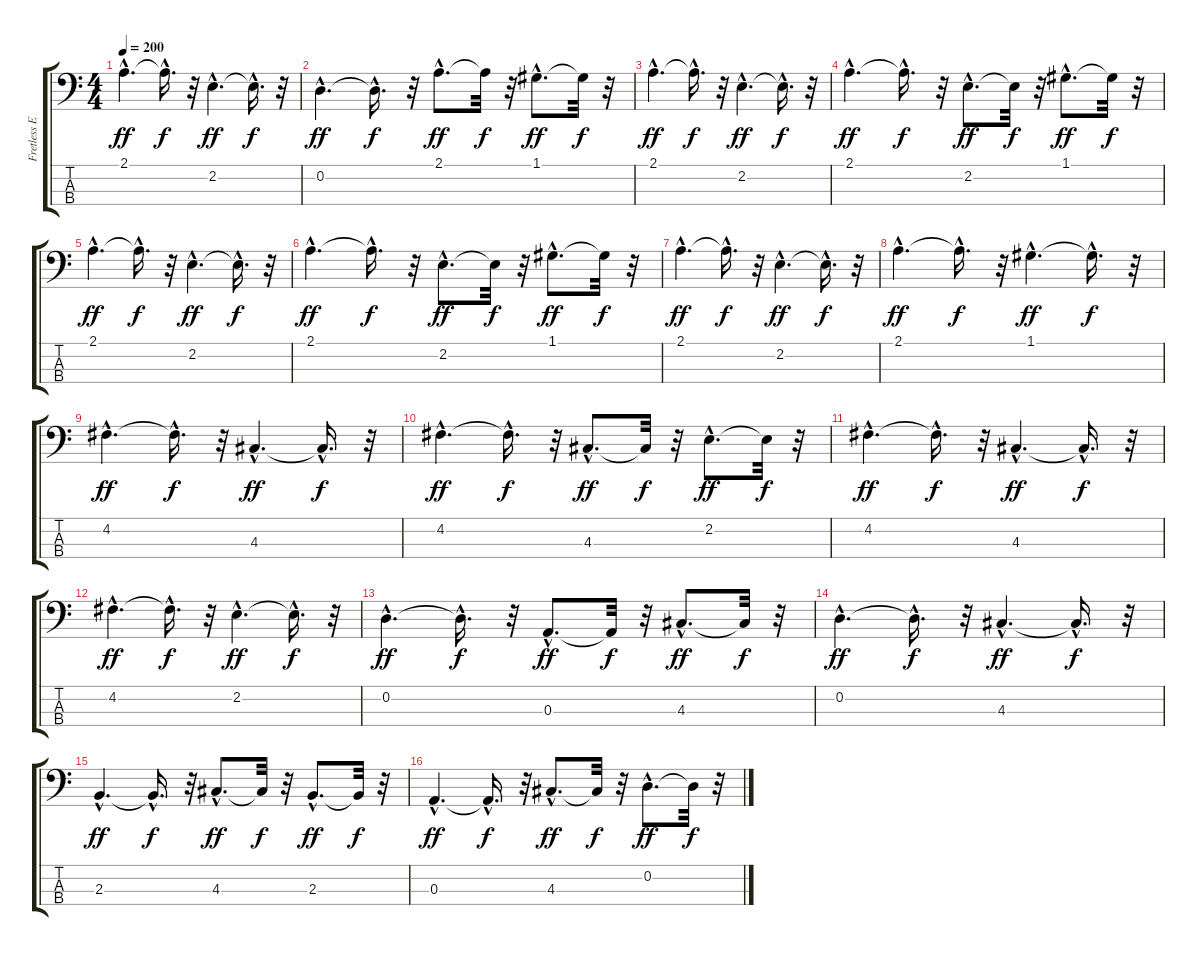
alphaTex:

\track ("Fretless E.Bass" "Fretless E") {instrument fretlessbass}
\staff {score tabs}
\tuning (G2 D2 A1 E1) {hide}
\ts (4 4)
\tempo 200
\clef f4
\ks c
2.1{hac}.4{d dy ff} 2.1{hac t}.16{d dy f} r.32 2.2{hac}.4{d dy ff} 2.2{hac t}.16{d dy f} r.32 |
0.2{hac}.4{d dy ff} 0.2{hac t}.16{d dy f} r.32 2.1{hac}.8{d dy ff} 2.1{t}.32{dy f} r.32 1.1{hac}.8{d dy ff} 1.1{t}.32{dy f} r.32 |
2.1{hac}.4{d dy ff} 2.1{hac t}.16{d dy f} r.32 2.2{hac}.4{d dy ff} 2.2{hac t}.16{d dy f} r.32 |
2.1{hac}.4{d dy ff} 2.1{hac t}.16{d dy f} r.32 2.2{hac}.8{d dy ff} 2.2{t}.32{dy f} r.32 1.1{hac}.8{d dy ff} 1.1{t}.32{dy f} r.32 |
2.1{hac}.4{d dy ff} 2.1{hac t}.16{d dy f} r.32 2.2{hac}.4{d dy ff} 2.2{hac t}.16{d dy f} r.32 |
2.1{hac}.4{d dy ff} 2.1{hac t}.16{d dy f} r.32 2.2{hac}.8{d dy ff} 2.2{t}.32{dy f} r.32 1.1{hac}.8{d dy ff} 1.1{t}.32{dy f} r.32 |
2.1{hac}.4{d dy ff} 2.1{hac t}.16{d dy f} r.32 2.2{hac}.4{d dy ff} 2.2{hac t}.16{d dy f} r.32 |
2.1{hac}.4{d dy ff} 2.1{hac t}.16{d dy f} r.32 1.1{hac}.4{d dy ff} 1.1{hac t}.16{d dy f} r.32 |
4.2{hac}.4{d dy ff} 4.2{hac t}.16{d dy f} r.32 4.3{hac}.4{d dy ff} 4.3{hac t}.16{d dy f} r.32 |
4.2{hac}.4{d dy ff} 4.2{hac t}.16{d dy f} r.32 4.3{hac}.8{d dy ff} 4.3{t}.32{dy f} r.32 2.2{hac}.8{d dy ff} 2.2{t}.32{dy f} r.32 |
4.2{hac}.4{d dy ff} 4.2{hac t}.16{d dy f} r.32 4.3{hac}.4{d dy ff} 4.3{hac t}.16{d dy f} r.32 |
4.2{hac}.4{d dy ff} 4.2{hac t}.16{d dy f} r.32 2.2{hac}.4{d dy ff} 2.2{hac t}.16{d dy f} r.32 |
0.2{hac}.4{d dy ff} 0.2{hac t}.16{d dy f} r.32 0.3{hac}.8{d dy ff} 0.3{t}.32{dy f} r.32 4.3{hac}.8{d dy ff} 4.3{t}.32{dy f} r.32 |
0.2{hac}.4{d dy ff} 0.2{hac t}.16{d dy f} r.32 4.3{hac}.4{d dy ff} 4.3{hac t}.16{d dy f} r.32 |
2.3{hac}.4{d dy ff} 2.3{hac t}.16{d dy f} r.32 4.3{hac}.8{d dy ff} 4.3{t}.32{dy f} r.32 2.3{hac}.8{d dy ff} 2.3{t}.32{dy f} r.32 |
0.3{hac}.4{d dy ff} 0.3{hac t}.16{d dy f} r.32 4.3{hac}.8{d dy ff} 4.3{t}.32{dy f} r.32 0.2{hac}.8{d dy ff} 0.2{t}.32{dy f} r.32
